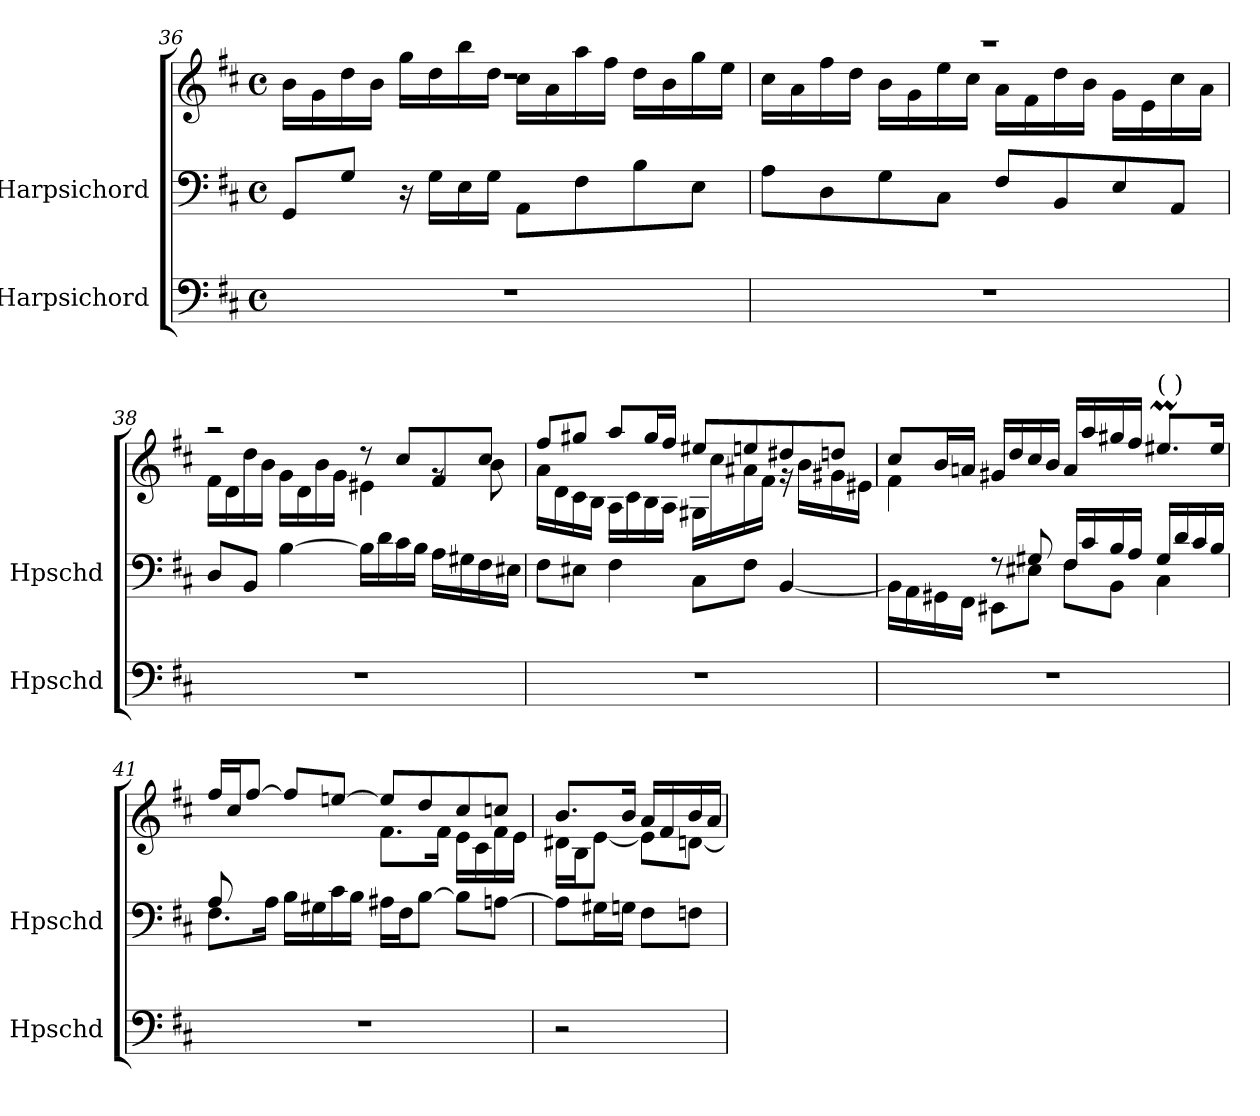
**kern	**kern	**kern
*part2	*part1	*part1
*staff3	*staff2	*staff1
*I"Harpsichord	*I"Harpsichord	*
*I'Hpschd	*I'Hpschd	*
*clefF4	*clefF4	*clefG2
*k[f#c#]	*k[f#c#]	*k[f#c#]
*M4/4	*M4/4	*M4/4
*met(c)	*met(c)	*met(c)
=36	=36	=36
*	*	*^
1r	8GG/L	1rdd	16b\LL
.	.	.	16g\
.	8G/J	.	16dd\
.	.	.	16b\JJ
.	16r	.	16gg\LL
.	16G\LL	.	16dd\
.	16E\	.	16bb\
.	16G\JJ	.	16dd\JJ
.	8AA\L	.	16cc#\LL
.	.	.	16a\
.	8F#\	.	16aa\
.	.	.	16ff#\JJ
.	8B\	.	16dd\LL
.	.	.	16b\
.	8E\J	.	16gg\
.	.	.	16ee\JJ
!!LO:LB:g=z	!!
=37	=37	=37	=37
1r	8A\L	1r	16cc#\LL
.	.	.	16a\
.	8D\	.	16ff#\
.	.	.	16dd\JJ
.	8G\	.	16b\LL
.	.	.	16g\
.	8C#\J	.	16ee\
.	.	.	16cc#\JJ
.	8F#/L	.	16a\LL
.	.	.	16f#\
.	8BB/	.	16dd\
.	.	.	16b\JJ
.	8E/	.	16g\LL
.	.	.	16e\
.	8AA/J	.	16cc#\
.	.	.	16a\JJ
=38	=38	=38	=38
1r	8D/L	2r	16f#\LL
.	.	.	16d\
.	8BB/J	.	16dd\
.	.	.	16b\JJ
.	[4B\	.	16g\LL
.	.	.	16d\
.	.	.	16b\
.	.	.	16g\JJ
.	16B\LL]	8r	4e#X\
.	16d\	.	.
.	16c#\	8cc#/L	.
.	16B\JJ	.	.
.	16A\LL	8f#/	8rg
.	16G#X\	.	.
.	16F#\	8cc#/J	8b\
.	16E#X\JJ	.	.
=39	=39	=39	=39
1r	8F#\L	8ff#/L	16a\LL
.	.	.	16d\
.	8E#X\J	8gg#X/J	16c#\
.	.	.	16B\JJ
.	4F#\	8aa/L	16A\LL
.	.	.	16c#\
.	.	16gg#/L	16B\
.	.	16ff#/JJ	16A\JJ
.	8C#\L	8ee#X/L	16G#X\LL
.	.	.	16cc#\
.	8F#\J	8een/	16a#X\
.	.	.	16f#\JJ
.	[4BB/	8dd#X/	16rg
.	.	.	16b\LL
.	.	8ddn/J	16g#X\
.	.	.	16e#X\JJ
!!LO:LB:g=z	!!
=40	=40	=40	=40
*	*^	*	*
1r	4ryy	16BB\LL]	8cc#/L	4f#\
.	.	16AA\	.	.
.	.	16GG#X\	16b/L	.
.	.	16FF#\JJ	16an/JJ	.
.	8rF	8EE#X\L	16g#X/LL	2.ryy
.	.	.	16dd/	.
.	8G#X/	8E#X\J	16cc#/	.
.	.	.	16b/JJ	.
.	16F#/LL	8F#\L	16a/LL	.
.	16c#/	.	16aa/	.
.	16B/	8BB\J	16gg#X/	.
.	16A/JJ	.	16ff#/JJ	.
!	!	!	!LO:TX:a:t=(   )	!
.	16G#/LL	4C#\	8.ee#Xm/L	.
.	16d/	.	.	.
.	16c#/	.	.	.
.	16B/JJ	.	16ee#/Jk	.
=41	=41	=41	=41	=41
1r	8A/L	8.F#\L	16ff#/LL	8ryy
.	.	.	16cc#/J	.
.	2..ryy	.	[8ff#/J	8a\
.	.	16A\Jk	.	.
.	.	16B\LL	8ff#/L]	8g#X\
.	.	16G#X\	.	.
.	.	16c#\	[8een/J	8gn\J
.	.	16B\JJ	.	.
.	.	16A#X\LL	8ee/L]	8.f#\L
.	.	16F#\J	.	.
.	.	[8B\J	8dd/	.
.	.	.	.	16f#\Jk
.	.	8B\L]	8cc#/	16e\LL
.	.	.	.	16c#\
.	.	[8An\J	8ccn/J	16f#\
.	.	.	.	16e\JJ
*	*v	*v	*	*
=42	=42	=42	=42
2r	8A\L]	8.b/L	16d#X\LL
.	.	.	16B\J
.	16G#X\L	.	[8e\J
.	16Gn\JJ	16b/Jk	.
.	8F#\L	16a/LL	8e\L]
.	.	16f#/	.
.	8Fn\J	16b/	[8dn\J
.	.	16a/JJ	.
*	*	*v	*v
=	=	=
*-	*-	*-
